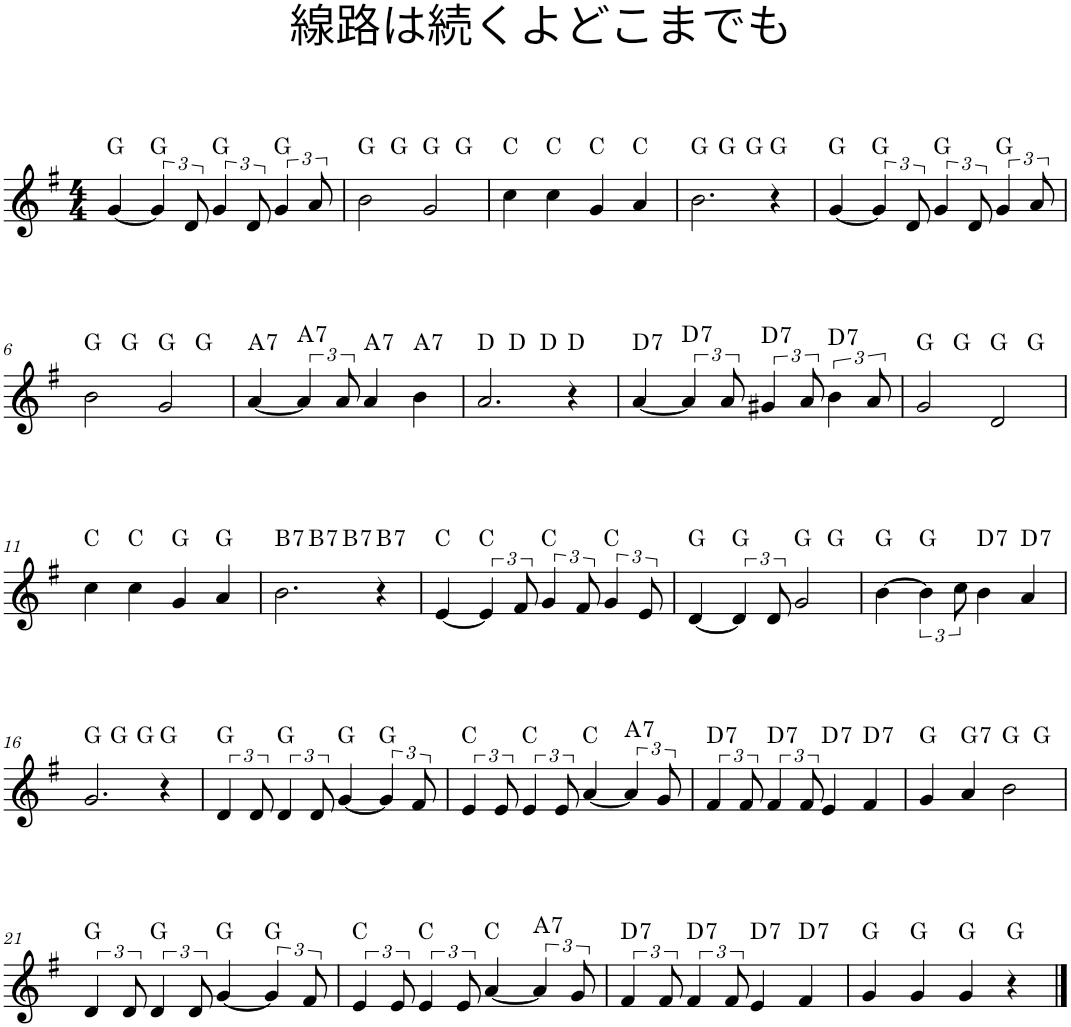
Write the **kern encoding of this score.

**kern	**harte
*part1	*part1
*staff1	*
*I"Piano	*
*I'Pno.	*
*clefG2	*
*k[f#]	*
*M4/4	*
=1	=1
[4g/	G:maj
6g/]	G:maj
12d/	.
6g/	G:maj
12d/	.
6g/	G:maj
12a/	.
=2	=2
*^	*
*	*^	*
2b\	4ryy	2.ryy	G:maj
.	2.ryy	.	G:maj
2g/	.	.	G:maj
.	.	4ryy	G:maj
*v	*v	*v	*
=3	=3
4cc\	C:maj
4cc\	C:maj
4g/	C:maj
4a/	C:maj
=4	=4
*^	*
*	*^	*
2.b\	4ryy	2ryy	G:maj
.	2.ryy	.	G:maj
.	.	2ryy	G:maj
4r	.	.	G:maj
*v	*v	*v	*
=5	=5
[4g/	G:maj
6g/]	G:maj
12d/	.
6g/	G:maj
12d/	.
6g/	G:maj
12a/	.
!!LO:LB:g=z
=6	=6
*^	*
*	*^	*
2b\	4ryy	2.ryy	G:maj
.	2.ryy	.	G:maj
2g/	.	.	G:maj
.	.	4ryy	G:maj
=7	=7	=7	=7
!	!	!	!LO:H:kt=7
*v	*v	*v	*
[4a/	A:7
!	!LO:H:kt=7
6a/]	A:7
12a/	.
!	!LO:H:kt=7
4a/	A:7
!	!LO:H:kt=7
4b\	A:7
=8	=8
*^	*
*	*^	*
2.a/	4ryy	2ryy	D:maj
.	2.ryy	.	D:maj
.	.	2ryy	D:maj
4r	.	.	D:maj
=9	=9	=9	=9
!	!	!	!LO:H:kt=7
*v	*v	*v	*
[4a/	D:7
!	!LO:H:kt=7
6a/]	D:7
12a/	.
!	!LO:H:kt=7
6g#X/	D:7
12a/	.
!	!LO:H:kt=7
6b\	D:7
12a/	.
=10	=10
*^	*
*	*^	*
2g/	4ryy	2.ryy	G:maj
.	2.ryy	.	G:maj
2d/	.	.	G:maj
.	.	4ryy	G:maj
*v	*v	*v	*
!!LO:LB:g=z
=11	=11
4cc\	C:maj
4cc\	C:maj
4g/	G:maj
4a/	G:maj
=12	=12
!	!LO:H:kt=7
*^	*
*	*^	*
2.b\	4ryy	2ryy	B:7
!	!	!	!LO:H:kt=7
.	2.ryy	.	B:7
!	!	!	!LO:H:kt=7
.	.	2ryy	B:7
!	!	!	!LO:H:kt=7
4r	.	.	B:7
*v	*v	*v	*
=13	=13
[4e/	C:maj
6e/]	C:maj
12f#/	.
6g/	C:maj
12f#/	.
6g/	C:maj
12e/	.
=14	=14
*^	*
[4d/	2.ryy	G:maj
6d/]	.	G:maj
12d/	.	.
2g/	.	G:maj
.	4ryy	G:maj
*v	*v	*
=15	=15
[4b\	G:maj
6b\]	G:maj
12cc\	.
!	!LO:H:kt=7
4b\	D:7
!	!LO:H:kt=7
4a/	D:7
!!LO:LB:g=z
=16	=16
*^	*
*	*^	*
2.g/	4ryy	2ryy	G:maj
.	2.ryy	.	G:maj
.	.	2ryy	G:maj
4r	.	.	G:maj
*v	*v	*v	*
=17	=17
6d/	G:maj
12d/	.
6d/	G:maj
12d/	.
[4g/	G:maj
6g/]	G:maj
12f#/	.
=18	=18
6e/	C:maj
12e/	.
6e/	C:maj
12e/	.
[4a/	C:maj
!	!LO:H:kt=7
6a/]	A:7
12g/	.
=19	=19
!	!LO:H:kt=7
6f#/	D:7
12f#/	.
!	!LO:H:kt=7
6f#/	D:7
12f#/	.
!	!LO:H:kt=7
4e/	D:7
!	!LO:H:kt=7
4f#/	D:7
=20	=20
*^	*
4g/	2.ryy	G:maj
!	!	!LO:H:kt=7
4a/	.	G:7
2b\	.	G:maj
.	4ryy	G:maj
*v	*v	*
!!LO:LB:g=z
=21	=21
6d/	G:maj
12d/	.
6d/	G:maj
12d/	.
[4g/	G:maj
6g/]	G:maj
12f#/	.
=22	=22
6e/	C:maj
12e/	.
6e/	C:maj
12e/	.
[4a/	C:maj
!	!LO:H:kt=7
6a/]	A:7
12g/	.
=23	=23
!	!LO:H:kt=7
6f#/	D:7
12f#/	.
!	!LO:H:kt=7
6f#/	D:7
12f#/	.
!	!LO:H:kt=7
4e/	D:7
!	!LO:H:kt=7
4f#/	D:7
=24	=24
4g/	G:maj
4g/	G:maj
4g/	G:maj
4r	G:maj
==	==
*-	*-
